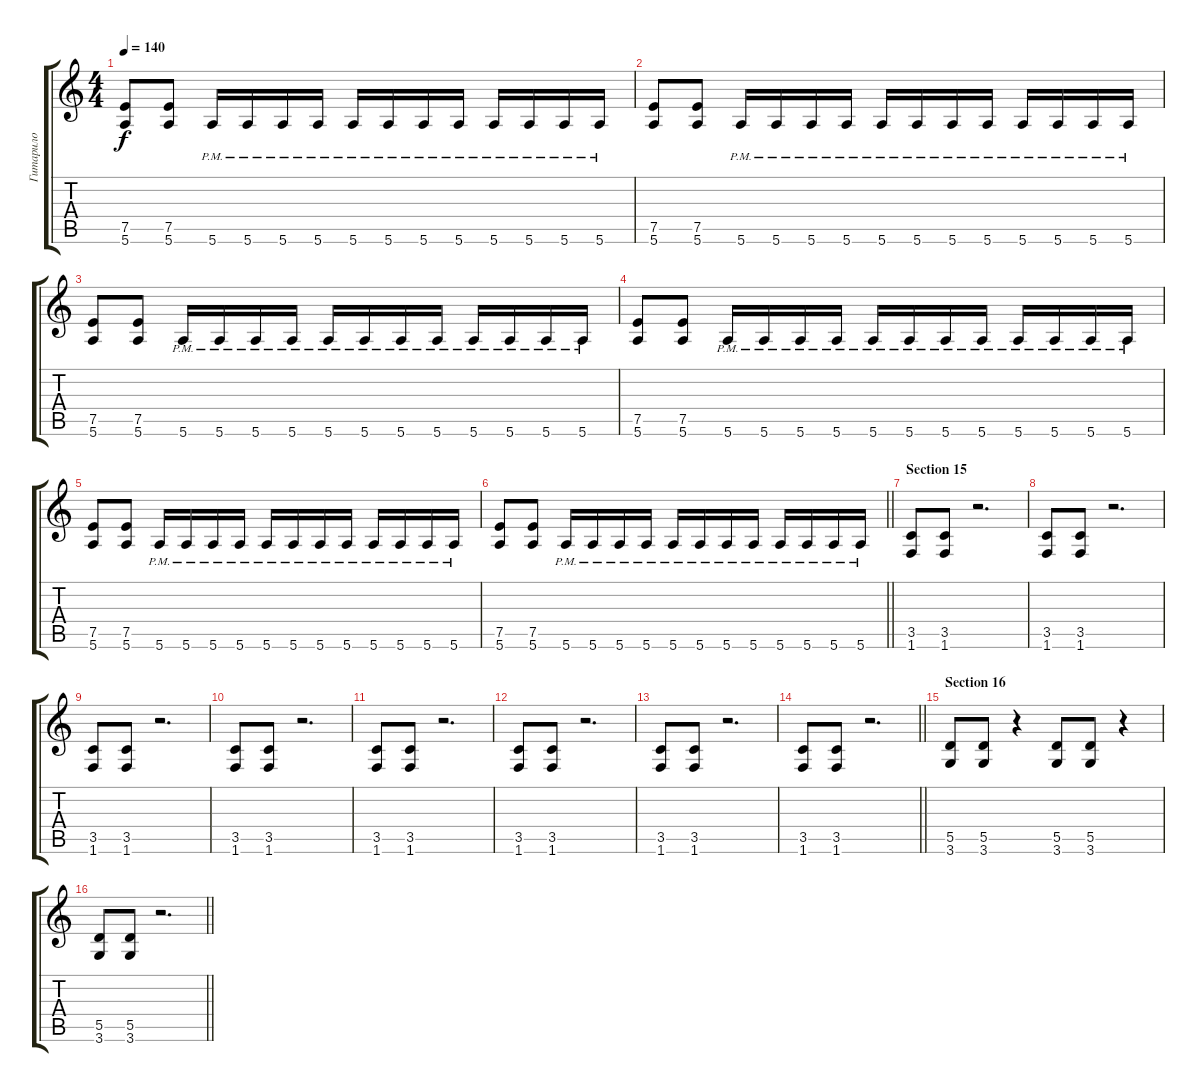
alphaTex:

\track ("Гитарило" "Гитарило") {instrument overdrivenguitar}
\staff {score tabs}
\tuning (E4 B3 G3 D3 A2 E2) {hide}
\ts (4 4)
\tempo 140
\clef g2
\ks c
(7.5 5.6).8{dy f} (7.5 5.6).8 5.6{pm}.16 5.6{pm}.16 5.6{pm}.16 5.6{pm}.16 5.6{pm}.16 5.6{pm}.16 5.6{pm}.16 5.6{pm}.16 5.6{pm}.16 5.6{pm}.16 5.6{pm}.16 5.6{pm}.16 |
(7.5 5.6).8 (7.5 5.6).8 5.6{pm}.16 5.6{pm}.16 5.6{pm}.16 5.6{pm}.16 5.6{pm}.16 5.6{pm}.16 5.6{pm}.16 5.6{pm}.16 5.6{pm}.16 5.6{pm}.16 5.6{pm}.16 5.6{pm}.16 |
(7.5 5.6).8 (7.5 5.6).8 5.6{pm}.16 5.6{pm}.16 5.6{pm}.16 5.6{pm}.16 5.6{pm}.16 5.6{pm}.16 5.6{pm}.16 5.6{pm}.16 5.6{pm}.16 5.6{pm}.16 5.6{pm}.16 5.6{pm}.16 |
(7.5 5.6).8 (7.5 5.6).8 5.6{pm}.16 5.6{pm}.16 5.6{pm}.16 5.6{pm}.16 5.6{pm}.16 5.6{pm}.16 5.6{pm}.16 5.6{pm}.16 5.6{pm}.16 5.6{pm}.16 5.6{pm}.16 5.6{pm}.16 |
(7.5 5.6).8 (7.5 5.6).8 5.6{pm}.16 5.6{pm}.16 5.6{pm}.16 5.6{pm}.16 5.6{pm}.16 5.6{pm}.16 5.6{pm}.16 5.6{pm}.16 5.6{pm}.16 5.6{pm}.16 5.6{pm}.16 5.6{pm}.16 |
\barLineRight lightlight
(7.5 5.6).8 (7.5 5.6).8 5.6{pm}.16 5.6{pm}.16 5.6{pm}.16 5.6{pm}.16 5.6{pm}.16 5.6{pm}.16 5.6{pm}.16 5.6{pm}.16 5.6{pm}.16 5.6{pm}.16 5.6{pm}.16 5.6{pm}.16 |
\section ("" "Section 15")
(3.5 1.6).8 (3.5 1.6).8 r.2{d} |
(3.5 1.6).8 (3.5 1.6).8 r.2{d} |
(3.5 1.6).8 (3.5 1.6).8 r.2{d} |
(3.5 1.6).8 (3.5 1.6).8 r.2{d} |
(3.5 1.6).8 (3.5 1.6).8 r.2{d} |
(3.5 1.6).8 (3.5 1.6).8 r.2{d} |
(3.5 1.6).8 (3.5 1.6).8 r.2{d} |
\barLineRight lightlight
(3.5 1.6).8 (3.5 1.6).8 r.2{d} |
\section ("" "Section 16")
(5.5 3.6).8 (5.5 3.6).8 r.4 (5.5 3.6).8 (5.5 3.6).8 r.4 |
\barLineRight lightlight
(5.5 3.6).8 (5.5 3.6).8 r.2{d}
